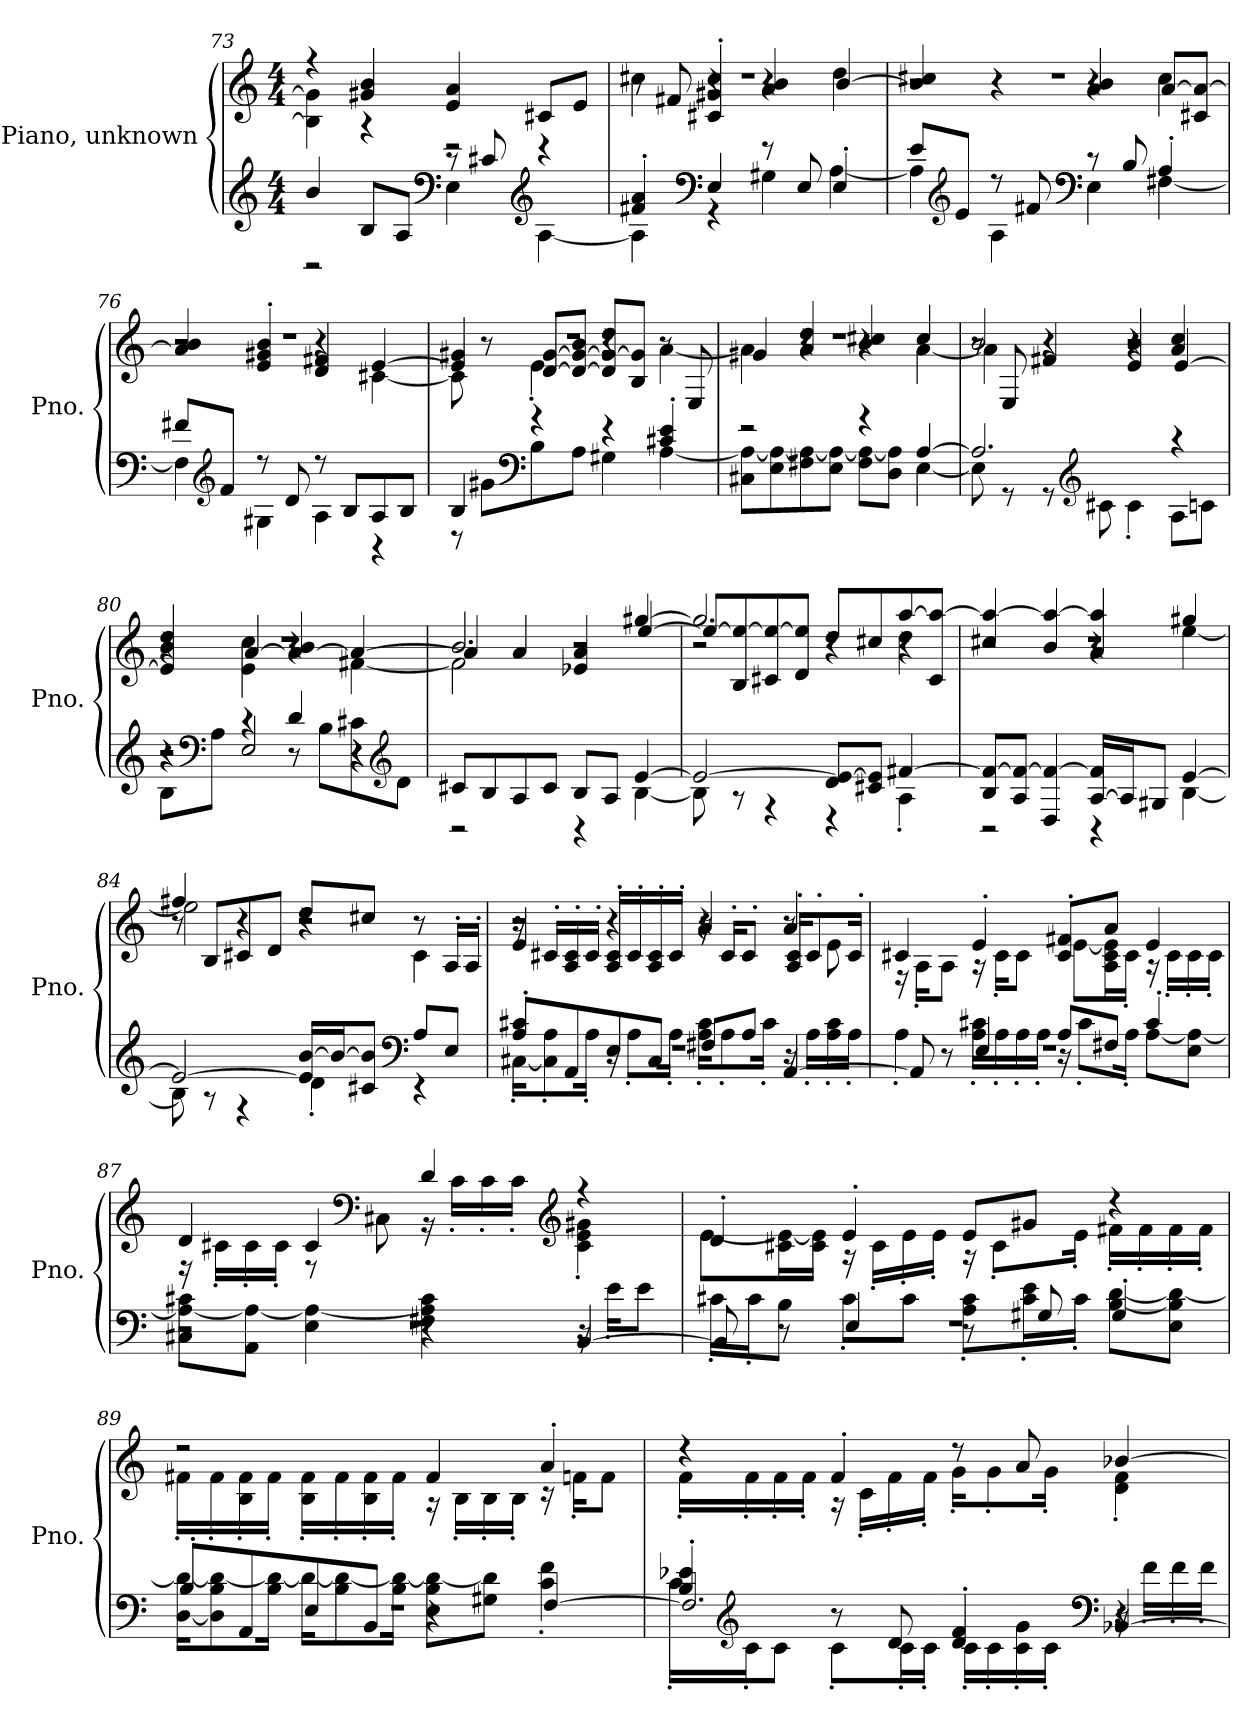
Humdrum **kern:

**kern	**kern
*part1	*part1
*staff2	*staff1
*I"Piano, unknown	*
*I'Pno.	*
*clefG2	*clefG2
*k[]	*k[]
*M4/4	*M4/4
=73	=73
*^	*^
4b/	2r	4r	4B\] 4g#\]
8B/L	.	4g#X/ 4b/	4r
8A/J	.	.	.
*clefF4	*	*	*
8r	4E\	4e/ 4a/	2r
8c#X/	.	.	.
*clefG2	*	*	*
4r	[4A\	8c#X/L	.
.	.	8e/J	.
!!LO:LB:g=z
=74	=74	=74	=74
*	*	*	*^
4f#X/' 4a/'	4A\]	1r	4cc#X\	8r
.	.	.	.	8f#X/
*clefF4	*	*	*	*
4E/	4r	.	4r	4c#X/' 4g#X/' 4cc#/'
8r	4G#X\	.	4r	4a/ 4b/
8E/	.	.	.	.
4E'/	[4A\	.	4dd\	[4b/
=75	=75	=75	=75	=75
8e/L	4A\]	1r	2r	4b/] 4cc#X/
*clefG2	*	*	*	*
8e/J	.	.	.	.
8r	4A\	.	.	4r
8f#X/	.	.	.	.
*clefF4	*	*	*	*
8r	4E\	.	4r	4a/ 4b/
8B/	.	.	.	.
4A'/	[4F#X\	.	4cc#\	[8a/L
.	.	.	.	8c#X/ 8a/_J
=76	=76	=76	=76	=76
8f#X/L	4F#\]	1r	2r	4a/] 4b/
*clefG2	*	*	*	*
8f#/J	.	.	.	.
8r	4G#X\	.	.	4e/' 4g#X/' 4b/'
8d/	.	.	.	.
8r	4A\	.	4r	4d/ 4f#X/
8B/L	.	.	.	.
8A/	4r	.	[4c#X\	[4e/
8B/J	.	.	.	.
!!LO:LB:g=z	!!	!!
=77	=77	=77	=77	=77
4B/	8r	1r	8c#\]	4e/] 4g#X/
.	8g#X\L	.	8r	.
*clefF4	*	*	*	*
4r	8B\	.	4e'\	[8d/ [8g#/L
.	8A\J	.	.	8d/_ 8g#/_ 8b/J
4r	4G#X\	.	4r	8d/] 8g#/_ 8dd/L
.	.	.	.	8B/ 8g#/]J
4c#X/' 4e/'	[4A\	.	[4a\	8r
.	.	.	.	8E/
=78	=78	=78	=78	=78
2r	8C#X\ 8A\_L	1r	4a\]	4g#X/
.	8E\ 8A\_	.	.	.
.	8F#X\ 8A\_	.	4r	4a/ 4dd/
.	8E\ 8A\_J	.	.	.
4r	8F#\ 8A\_L	.	4r	4b/ 4cc#X/
.	8D\ 8A\]J	.	.	.
[4A/	[4E\	.	[4a\	4cc#/
=79	=79	=79	=79	=79
2.A/]	8E\]	2b/	4a\]	8r
.	8r	.	.	8E/
.	8r	.	4r	4f#X/
*clefG2	*	*	*	*
.	8c#X\	.	.	.
.	4c#'\	4r	2r	4e/ 4b/
4r	8A\L	4a/ 4cc/	.	[4e/
.	8cn\J	.	.	.
!!LO:LB:g=z	!!	!!
=80	=80	=80	=80	=80
*	*^	*	*	*
2r	8B\L	4r	1r	4r	4e/] 4b/ 4dd/
*clefF4	*	*	*	*	*
.	8A\J	.	.	.	.
.	4r	2E/	.	4e\ 4cc\	[4a/
4d/	8r	.	.	4r	4a/_ 4b/
.	8B\L	.	.	.	.
4r	8c#X\	4r	.	[4f#X\	4a/_
*clefG2	*	*	*	*	*
.	8d\J	.	.	.	.
*	*v	*v	*	*	*
=81	=81	=81	=81	=81
8c#X/L	2r	2.b/	2f#\]	4a/]
8B/	.	.	.	.
8A/	.	.	.	4a/
8c#/J	.	.	.	.
8B/L	4r	.	2r	4e-X/ 4a/
8A/J	.	.	.	.
[4e/	[4B\	[4gg#X/	.	[4ee/
=82	=82	=82	=82	=82
2e/_	8B\]	2.gg#/]	2r	8ee/L_
.	8r	.	.	8B/ 8ee/_
.	4r	.	.	8c#X/ 8ee/_
.	.	.	.	8d/ 8ee/]J
8d/ 8e/_L	4r	.	4r	8dd/L
8c#X/ 8e/]J	.	.	.	8cc#X/
[4f#X/	4A'\	4r	4dd\	[8aa/
.	.	.	.	8c#/ 8aa/_J
!!LO:PB:g=z	!!	!!
=83	=83	=83	=83	=83
8B/ 8f#/_L	2r	1r	2r	4cc#X/ 4aa/_
8A/ 8f#/_J	.	.	.	.
4D/ 4f#/_	.	.	.	4b/ 4aa/_
[16A/ 16f#/]LL	4r	.	4r	4a/ 4aa/]
16A/J]	.	.	.	.
8G#X/J	.	.	.	.
[4e/	[4B\	.	[4ee\	4gg#X/
=84	=84	=84	=84	=84
2e/_	8B\]	4ff#X/	2ee\]	8r
.	8r	.	.	8B/L
.	4r	4r	.	8c#X/
.	.	.	.	8d/J
16e/] [16b/LL	4d'\	2r	4r	8dd/L
16b/J_	.	.	.	.
8c#X/ 8b/]J	.	.	.	8cc#X/J
*clefF4	*	*	*	*
8A/L	4r	.	4c#\	8r
8E/J	.	.	.	16A'/LL
.	.	.	.	16A'/JJ
!!LO:LB:g=z	!!	!!
=85	=85	=85	=85	=85
*	*^	*	*	*
1r	[16C#X'\KL	8A/' 8c#X/'L	4e/	2r	16r
.	8C#\]' 8A\'	.	.	.	16c#X'/LL
.	.	8AA/	.	.	16A/' 16c#/'
.	16A'\Jk	.	.	.	16c#'/JJ
.	16r	8E/	4r	.	16A/' 16c#/'LL
.	8A'\L	.	.	.	16c#'/
.	.	8C#/J	.	.	16A/' 16c#/'
.	16A'\Jk	.	.	.	16c#'/JJ
.	16A\' 16c#\'KL	8F#X/L	4a/	4r	16r
.	8A'\	.	.	.	16c#'/KL
.	.	8A/J	.	.	8c#'/J
.	16c#'\Jk	.	.	.	.
.	16r	[4AA/	4a/	8r	16A/' 16c#/'KL
.	16A'\LL	.	.	.	8c#'/
.	16A\' 16c#\'	.	.	8e\	.
.	16A'\JJ	.	.	.	16c#'/Jk
*	*	*	*	*v	*v
=86	=86	=86	=86	=86
1r	4A'\	8AA/]	4c#X/	16r
.	.	.	.	16A'\KL
.	.	8r	.	8A\J
.	16A\' 16c#X\'LL	4E/	4e'/	16r
.	16A'\	.	.	16c#'\KL
.	16A'\	.	.	8c#\J
.	16A'\JJ	.	.	.
.	16r	8A/L	8c#/' 8f#X/'L	[8e\L
.	8c#'\L	.	.	.
.	.	8F#X/J	8a/J	16A\ 16c#\ 16e\]L
.	16A'\Jk	.	.	16c#'\JJ
.	[8A\L	4c#'/	4e/	16r
.	.	.	.	16c#'\LL
.	8E\ 8A\_J	.	.	16c#'\
.	.	.	.	16c#'\JJ
!!LO:LB:g=z	!!
=87	=87	=87	=87	=87
1r	8C#X\ 8A\_ 8c#X\L	2r	4d/	16r
.	.	.	.	16c#X'\LL
.	8AA\ 8A\_J	.	.	16c#'\
.	.	.	.	16c#'\JJ
.	4E\ 4A\_	.	4c#/	8r
*	*	*	*clefF4	*
.	.	.	.	8C#X\
.	4F#X\ 4A\] 4c#\	4r	4d/	16r
.	.	.	.	16c#'\LL
.	.	.	.	16c#'\
.	.	.	.	16c#'\JJ
*	*	*	*clefG2	*
.	16r	[4BB/	4r	4c#\' 4e\' 4g#X\'
.	16e'\KL	.	.	.
.	8e\J	.	.	.
=88	=88	=88	=88	=88
1r	16c#X'\LL	8BB/]	4d'/	[8e\L
.	16c#'\J	.	.	.
.	8B\J	8r	.	16c#X\ 16e\_L
.	.	.	.	16c#\ 16e\]JJ
.	8c#'\L	4E/	4e'/	16r
.	.	.	.	16c#'\LL
.	8c#\J	.	.	16e'\
.	.	.	.	16e'\JJ
.	8A\' 8c#\'L	8r	8e/L	16r
.	.	.	.	8c#'\L
.	16c#\' 16e\'L	8G#X/	8g#X/J	.
.	16c#'\JJ	.	.	16e'\Jk
.	[8B\ [8d\L	4G#'/	4r	16f#X'\LL
.	.	.	.	16f#'\
.	8E\ 8B\] 8d\_J	.	.	16f#'\
.	.	.	.	16f#'\JJ
!!LO:LB:g=z	!!
=89	=89	=89	=89	=89
1r	[16D\ 16d\_KL	8B'/L	2r	16f#X'\LL
.	8D\] 8B\ 8d\_	.	.	16f#'\
.	.	8AA/	.	16B\' 16f#\'
.	16B\ 16d\_Jk	.	.	16f#'\JJ
.	16d\KL_	8E/	.	16B\' 16f#\'LL
.	8B\ 8d\_	.	.	16f#'\
.	.	8BB/J	.	16B\' 16f#\'
.	16B\ 16d\_Jk	.	.	16f#'\JJ
.	8E\ 8B\ 8d\_L	4r	4f#/	16r
.	.	.	.	16B'\LL
.	8G#X\ 8d\]J	.	.	16B'\
.	.	.	.	16B'\JJ
.	4c\' 4f\'	[4F/	4a'/	16r
.	.	.	.	16fn'\KL
.	.	.	.	8f\J
!!LO:LB:g=z	!!
=90	=90	=90	=90	=90
4B/' 4e-X/'	16c'\LL	2.F/]	4r	16f'\LL
*clefG2	*	*	*	*
.	16c'\J	.	.	16f'\
.	8c\J	.	.	16f'\
.	.	.	.	16f'\JJ
8r	8c'\L	.	4f'/	16r
.	.	.	.	16c'\LL
8d/	16c'\L	.	.	16f'\
.	16c'\JJ	.	.	16f'\JJ
4d/' 4f/'	16c'\LL	.	8r	16g'\KL
.	16c'\	.	.	8g'\
.	16c\' 16g\'	.	8a/	.
.	16c'\JJ	.	.	16g'\Jk
*clefF4	*	*	*	*
4r	16r	[4BB-X/	[4b-X/	4d\' 4f\'
.	16f'\LL	.	.	.
.	16f'\	.	.	.
.	16f'\JJ	.	.	.
*v	*v	*v	*	*
*	*v	*v
=	=
*-	*-
